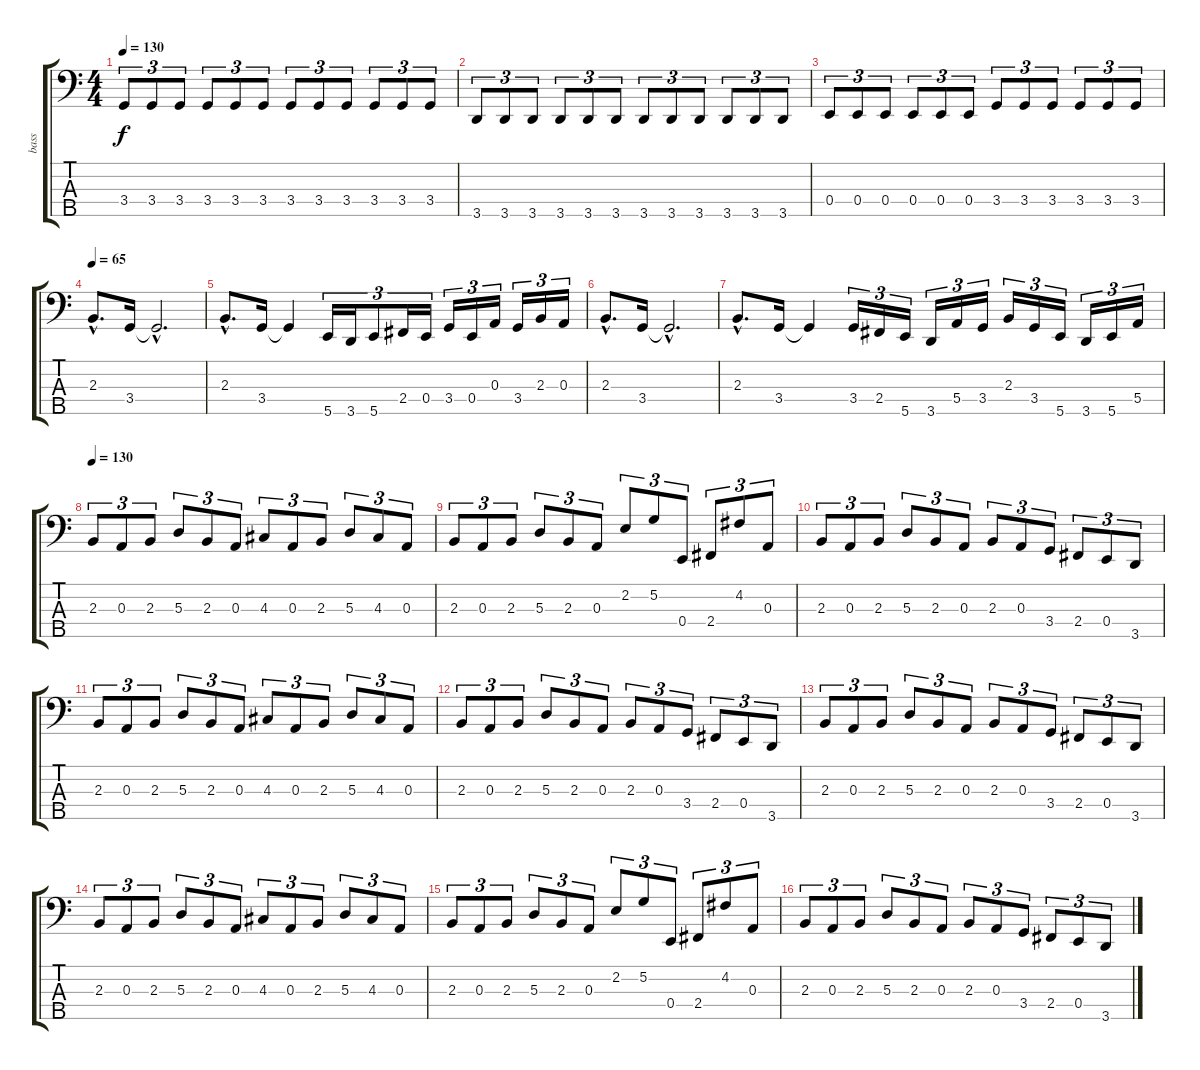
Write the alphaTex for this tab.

\track ("bass" "bass") {instrument electricbasspick}
\staff {score tabs}
\tuning (G2 D2 A1 E1 B0) {hide}
\ts (4 4)
\tempo 130
\clef f4
\ks c
3.4.8{tu (3 2) dy f} 3.4.8{tu (3 2)} 3.4.8{tu (3 2)} 3.4.8{tu (3 2)} 3.4.8{tu (3 2)} 3.4.8{tu (3 2)} 3.4.8{tu (3 2)} 3.4.8{tu (3 2)} 3.4.8{tu (3 2)} 3.4.8{tu (3 2)} 3.4.8{tu (3 2)} 3.4.8{tu (3 2)} |
3.5.8{tu (3 2)} 3.5.8{tu (3 2)} 3.5.8{tu (3 2)} 3.5.8{tu (3 2)} 3.5.8{tu (3 2)} 3.5.8{tu (3 2)} 3.5.8{tu (3 2)} 3.5.8{tu (3 2)} 3.5.8{tu (3 2)} 3.5.8{tu (3 2)} 3.5.8{tu (3 2)} 3.5.8{tu (3 2)} |
0.4.8{tu (3 2)} 0.4.8{tu (3 2)} 0.4.8{tu (3 2)} 0.4.8{tu (3 2)} 0.4.8{tu (3 2)} 0.4.8{tu (3 2)} 3.4.8{tu (3 2)} 3.4.8{tu (3 2)} 3.4.8{tu (3 2)} 3.4.8{tu (3 2)} 3.4.8{tu (3 2)} 3.4.8{tu (3 2)} |
\tempo 65
2.3{hac}.8{d} 3.4.16 3.4{hac t}.2{d} |
2.3{hac}.8{d} 3.4.16 3.4{t}.4 5.5.16{tu (3 2)} 3.5.16{tu (3 2)} 5.5.8{tu (3 2)} 2.4.16{tu (3 2)} 0.4.16{tu (3 2)} 3.4.16{tu (3 2)} 0.4.16{tu (3 2)} 0.3.16{tu (3 2)} 3.4.16{tu (3 2)} 2.3.16{tu (3 2)} 0.3.16{tu (3 2)} |
2.3{hac}.8{d} 3.4.16 3.4{hac t}.2{d} |
2.3{hac}.8{d} 3.4.16 3.4{t}.4 3.4.16{tu (3 2)} 2.4.16{tu (3 2)} 5.5.16{tu (3 2)} 3.5.16{tu (3 2)} 5.4.16{tu (3 2)} 3.4.16{tu (3 2)} 2.3.16{tu (3 2)} 3.4.16{tu (3 2)} 5.5.16{tu (3 2)} 3.5.16{tu (3 2)} 5.5.16{tu (3 2)} 5.4.16{tu (3 2)} |
\tempo 130
2.3.8{tu (3 2)} 0.3.8{tu (3 2)} 2.3.8{tu (3 2)} 5.3.8{tu (3 2)} 2.3.8{tu (3 2)} 0.3.8{tu (3 2)} 4.3.8{tu (3 2)} 0.3.8{tu (3 2)} 2.3.8{tu (3 2)} 5.3.8{tu (3 2)} 4.3.8{tu (3 2)} 0.3.8{tu (3 2)} |
2.3.8{tu (3 2)} 0.3.8{tu (3 2)} 2.3.8{tu (3 2)} 5.3.8{tu (3 2)} 2.3.8{tu (3 2)} 0.3.8{tu (3 2)} 2.2.8{tu (3 2)} 5.2.8{tu (3 2)} 0.4.8{tu (3 2)} 2.4.8{tu (3 2)} 4.2.8{tu (3 2)} 0.3.8{tu (3 2)} |
2.3.8{tu (3 2)} 0.3.8{tu (3 2)} 2.3.8{tu (3 2)} 5.3.8{tu (3 2)} 2.3.8{tu (3 2)} 0.3.8{tu (3 2)} 2.3.8{tu (3 2)} 0.3.8{tu (3 2)} 3.4.8{tu (3 2)} 2.4.8{tu (3 2)} 0.4.8{tu (3 2)} 3.5.8{tu (3 2)} |
2.3.8{tu (3 2)} 0.3.8{tu (3 2)} 2.3.8{tu (3 2)} 5.3.8{tu (3 2)} 2.3.8{tu (3 2)} 0.3.8{tu (3 2)} 4.3.8{tu (3 2)} 0.3.8{tu (3 2)} 2.3.8{tu (3 2)} 5.3.8{tu (3 2)} 4.3.8{tu (3 2)} 0.3.8{tu (3 2)} |
2.3.8{tu (3 2)} 0.3.8{tu (3 2)} 2.3.8{tu (3 2)} 5.3.8{tu (3 2)} 2.3.8{tu (3 2)} 0.3.8{tu (3 2)} 2.3.8{tu (3 2)} 0.3.8{tu (3 2)} 3.4.8{tu (3 2)} 2.4.8{tu (3 2)} 0.4.8{tu (3 2)} 3.5.8{tu (3 2)} |
2.3.8{tu (3 2)} 0.3.8{tu (3 2)} 2.3.8{tu (3 2)} 5.3.8{tu (3 2)} 2.3.8{tu (3 2)} 0.3.8{tu (3 2)} 2.3.8{tu (3 2)} 0.3.8{tu (3 2)} 3.4.8{tu (3 2)} 2.4.8{tu (3 2)} 0.4.8{tu (3 2)} 3.5.8{tu (3 2)} |
2.3.8{tu (3 2)} 0.3.8{tu (3 2)} 2.3.8{tu (3 2)} 5.3.8{tu (3 2)} 2.3.8{tu (3 2)} 0.3.8{tu (3 2)} 4.3.8{tu (3 2)} 0.3.8{tu (3 2)} 2.3.8{tu (3 2)} 5.3.8{tu (3 2)} 4.3.8{tu (3 2)} 0.3.8{tu (3 2)} |
2.3.8{tu (3 2)} 0.3.8{tu (3 2)} 2.3.8{tu (3 2)} 5.3.8{tu (3 2)} 2.3.8{tu (3 2)} 0.3.8{tu (3 2)} 2.2.8{tu (3 2)} 5.2.8{tu (3 2)} 0.4.8{tu (3 2)} 2.4.8{tu (3 2)} 4.2.8{tu (3 2)} 0.3.8{tu (3 2)} |
2.3.8{tu (3 2)} 0.3.8{tu (3 2)} 2.3.8{tu (3 2)} 5.3.8{tu (3 2)} 2.3.8{tu (3 2)} 0.3.8{tu (3 2)} 2.3.8{tu (3 2)} 0.3.8{tu (3 2)} 3.4.8{tu (3 2)} 2.4.8{tu (3 2)} 0.4.8{tu (3 2)} 3.5.8{tu (3 2)}
